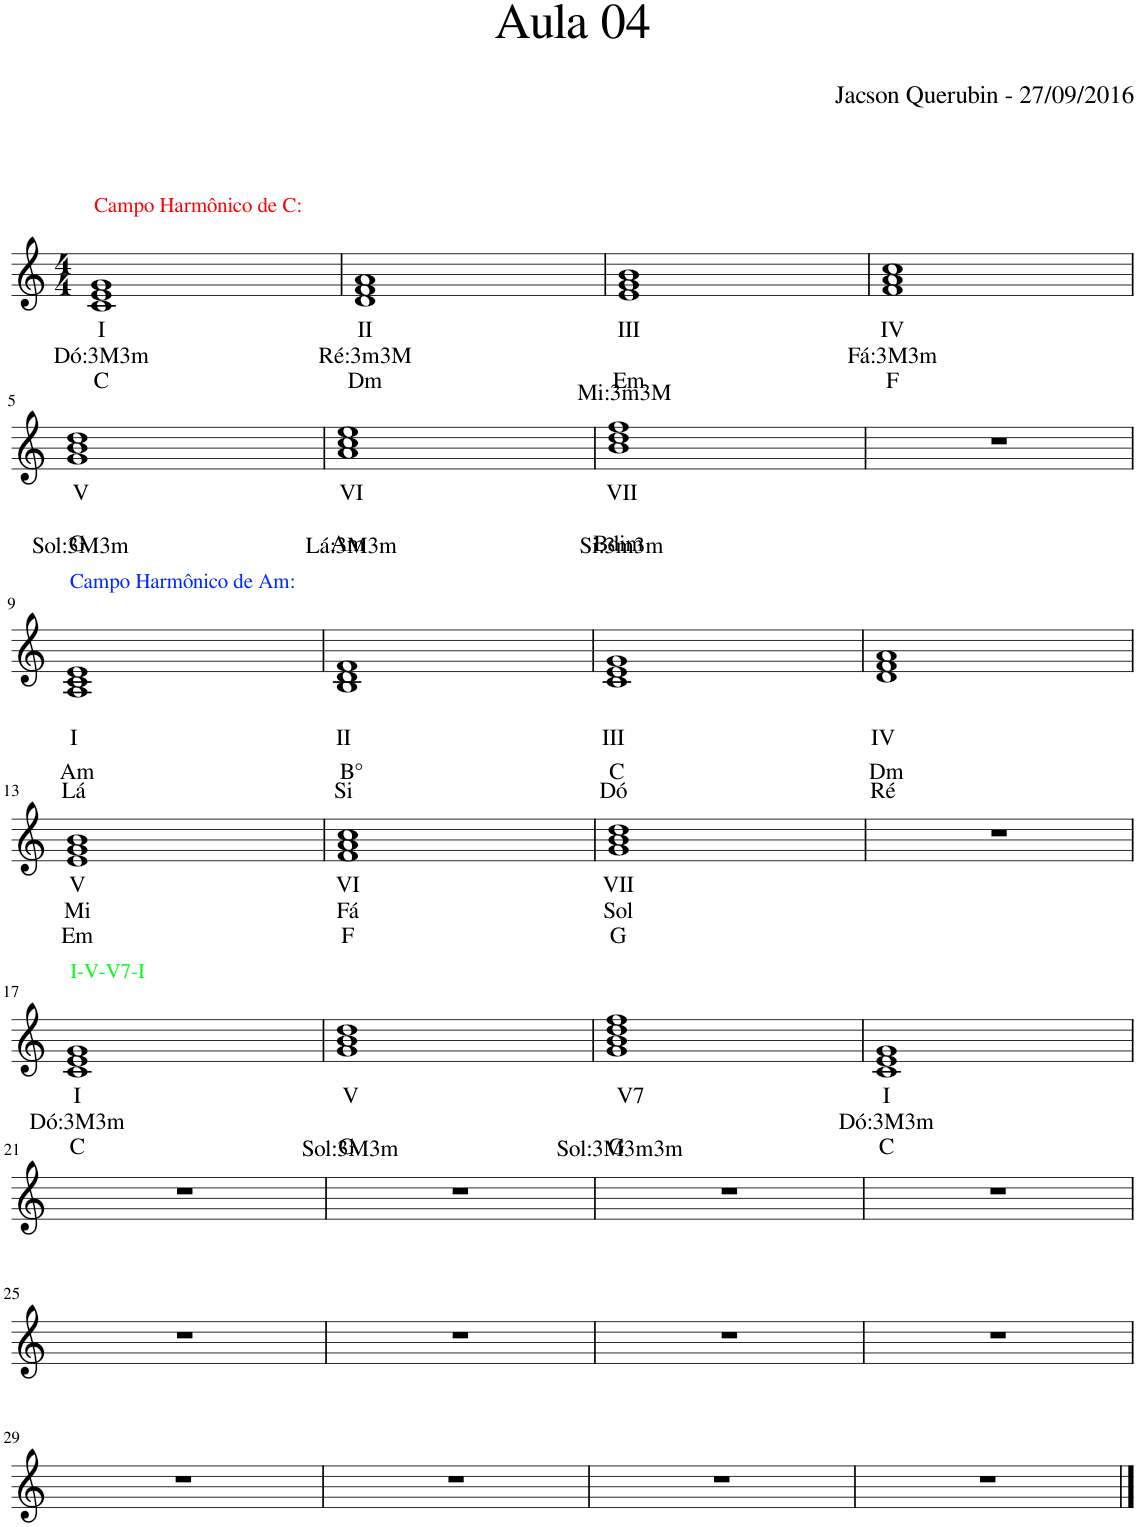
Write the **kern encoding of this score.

**kern	**text	**text	**text	**text
*part1	*part1	*part1	*part1	*part1
*staff1	*staff1	*staff1	*staff1	*staff1
*I"Piano	*	*	*	*
*I'Pno.	*	*	*	*
*clefG2	*	*	*	*
*k[]	*	*	*	*
*M4/4	*	*	*	*
=1	=1	=1	=1	=1
!LO:TX:a:color=#FA0505:t=Campo Harmônico de C&colon;	!	!	!	!
!	!LO:LY:b	!LO:LY:b	!LO:LY:b	!
1c 1e 1g	I	Dó:3M3m	C	.
=2	=2	=2	=2	=2
!	!LO:LY:b	!LO:LY:b	!LO:LY:b	!
1d 1f 1a	II	Ré:3m3M	Dm	.
=3	=3	=3	=3	=3
!	!LO:LY:b	!LO:LY:b	!LO:LY:b	!
1e 1g 1b	III	Mi:3m3M	Em	.
=4	=4	=4	=4	=4
!	!LO:LY:b	!LO:LY:b	!LO:LY:b	!
1f 1a 1cc	IV	Fá:3M3m	F	.
!!LO:LB:g=z
=5	=5	=5	=5	=5
!	!LO:LY:b	!LO:LY:b	!LO:LY:b	!
1g 1b 1dd	V	Sol:3M3m	G	.
=6	=6	=6	=6	=6
!	!LO:LY:b	!LO:LY:b	!LO:LY:b	!
1a 1cc 1ee	VI	Lá:3M3m	Am	.
=7	=7	=7	=7	=7
!	!LO:LY:b	!LO:LY:b	!LO:LY:b	!
1b 1dd 1ff	VII	Si:3m3m	Bdim	.
=8	=8	=8	=8	=8
1r	.	.	.	.
!!LO:LB:g=z
=9	=9	=9	=9	=9
!LO:TX:a:color=#0029FF:t=Campo Harmônico de Am&colon;	!	!	!	!
!	!	!LO:LY:b	!LO:LY:b	!LO:LY:b
1A 1c 1e	.	I	Lá	Am
=10	=10	=10	=10	=10
!	!	!LO:LY:b	!LO:LY:b	!LO:LY:b
1B 1d 1f	.	II	Si	B°
=11	=11	=11	=11	=11
!	!	!LO:LY:b	!LO:LY:b	!LO:LY:b
1c 1e 1g	.	III	Dó	C
=12	=12	=12	=12	=12
!	!	!LO:LY:b	!LO:LY:b	!LO:LY:b
1d 1f 1a	.	IV	Ré	Dm
!!LO:LB:g=z
=13	=13	=13	=13	=13
!	!LO:LY:b	!LO:LY:b	!LO:LY:b	!
1e 1g 1b	V	Mi	Em	.
=14	=14	=14	=14	=14
!	!LO:LY:b	!LO:LY:b	!LO:LY:b	!
1f 1a 1cc	VI	Fá	F	.
=15	=15	=15	=15	=15
!	!LO:LY:b	!LO:LY:b	!LO:LY:b	!
1g 1b 1dd	VII	Sol	G	.
=16	=16	=16	=16	=16
1r	.	.	.	.
!!LO:LB:g=z
=17	=17	=17	=17	=17
!LO:TX:a:color=#08FB19:t=I-V-V7-I	!	!	!	!
!	!LO:LY:b	!LO:LY:b	!LO:LY:b	!
1c 1e 1g	I	Dó:3M3m	C	.
=18	=18	=18	=18	=18
!	!LO:LY:b	!LO:LY:b	!LO:LY:b	!
1g 1b 1dd	V	Sol:3M3m	G	.
=19	=19	=19	=19	=19
!	!LO:LY:b	!LO:LY:b	!LO:LY:b	!
1g 1b 1dd 1ff	V7	Sol:3M3m3m	G	.
=20	=20	=20	=20	=20
!	!LO:LY:b	!LO:LY:b	!LO:LY:b	!
1c 1e 1g	I	Dó:3M3m	C	.
!!LO:LB:g=z
=21	=21	=21	=21	=21
1r	.	.	.	.
=22	=22	=22	=22	=22
1r	.	.	.	.
=23	=23	=23	=23	=23
1r	.	.	.	.
=24	=24	=24	=24	=24
1r	.	.	.	.
!!LO:LB:g=z
=25	=25	=25	=25	=25
1r	.	.	.	.
=26	=26	=26	=26	=26
1r	.	.	.	.
=27	=27	=27	=27	=27
1r	.	.	.	.
=28	=28	=28	=28	=28
1r	.	.	.	.
!!LO:LB:g=z
=29	=29	=29	=29	=29
1r	.	.	.	.
=30	=30	=30	=30	=30
1r	.	.	.	.
=31	=31	=31	=31	=31
1r	.	.	.	.
=32	=32	=32	=32	=32
1r	.	.	.	.
==	==	==	==	==
*-	*-	*-	*-	*-
